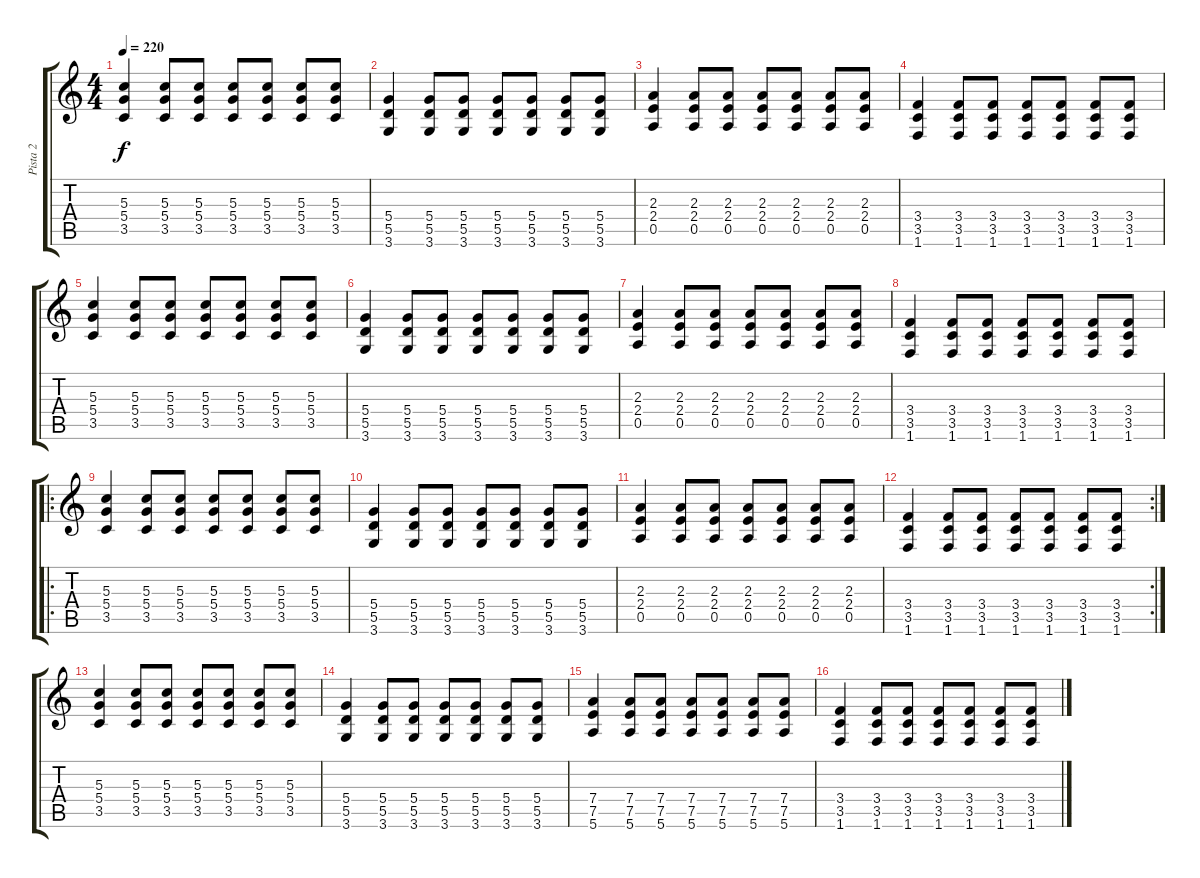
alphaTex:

\track ("Pista 2" "Pista 2") {instrument distortionguitar}
\staff {score tabs}
\tuning (E4 B3 G3 D3 A2 E2) {hide}
\ts (4 4)
\tempo 220
\clef g2
\ks c
(5.3 5.4 3.5).4{dy f volume 8 instrument overdrivenguitar} (5.3 5.4 3.5).8 (5.3 5.4 3.5).8 (5.3 5.4 3.5).8 (5.3 5.4 3.5).8 (5.3 5.4 3.5).8 (5.3 5.4 3.5).8 |
(5.4 5.5 3.6).4 (5.4 5.5 3.6).8 (5.4 5.5 3.6).8 (5.4 5.5 3.6).8 (5.4 5.5 3.6).8 (5.4 5.5 3.6).8 (5.4 5.5 3.6).8 |
(2.3 2.4 0.5).4 (2.3 2.4 0.5).8 (2.3 2.4 0.5).8 (2.3 2.4 0.5).8 (2.3 2.4 0.5).8 (2.3 2.4 0.5).8 (2.3 2.4 0.5).8 |
(3.4 3.5 1.6).4 (3.4 3.5 1.6).8 (3.4 3.5 1.6).8 (3.4 3.5 1.6).8 (3.4 3.5 1.6).8 (3.4 3.5 1.6).8 (3.4 3.5 1.6).8 |
(5.3 5.4 3.5).4{volume 8 instrument overdrivenguitar} (5.3 5.4 3.5).8 (5.3 5.4 3.5).8 (5.3 5.4 3.5).8 (5.3 5.4 3.5).8 (5.3 5.4 3.5).8 (5.3 5.4 3.5).8 |
(5.4 5.5 3.6).4 (5.4 5.5 3.6).8 (5.4 5.5 3.6).8 (5.4 5.5 3.6).8 (5.4 5.5 3.6).8 (5.4 5.5 3.6).8 (5.4 5.5 3.6).8 |
(2.3 2.4 0.5).4 (2.3 2.4 0.5).8 (2.3 2.4 0.5).8 (2.3 2.4 0.5).8 (2.3 2.4 0.5).8 (2.3 2.4 0.5).8 (2.3 2.4 0.5).8 |
(3.4 3.5 1.6).4 (3.4 3.5 1.6).8 (3.4 3.5 1.6).8 (3.4 3.5 1.6).8 (3.4 3.5 1.6).8 (3.4 3.5 1.6).8 (3.4 3.5 1.6).8 |
\ro
(5.3 5.4 3.5).4{volume 8 instrument overdrivenguitar} (5.3 5.4 3.5).8 (5.3 5.4 3.5).8 (5.3 5.4 3.5).8 (5.3 5.4 3.5).8 (5.3 5.4 3.5).8 (5.3 5.4 3.5).8 |
(5.4 5.5 3.6).4 (5.4 5.5 3.6).8 (5.4 5.5 3.6).8 (5.4 5.5 3.6).8 (5.4 5.5 3.6).8 (5.4 5.5 3.6).8 (5.4 5.5 3.6).8 |
(2.3 2.4 0.5).4 (2.3 2.4 0.5).8 (2.3 2.4 0.5).8 (2.3 2.4 0.5).8 (2.3 2.4 0.5).8 (2.3 2.4 0.5).8 (2.3 2.4 0.5).8 |
\rc 2
(3.4 3.5 1.6).4 (3.4 3.5 1.6).8 (3.4 3.5 1.6).8 (3.4 3.5 1.6).8 (3.4 3.5 1.6).8 (3.4 3.5 1.6).8 (3.4 3.5 1.6).8 |
(5.3 5.4 3.5).4{instrument electricguitarmuted} (5.3 5.4 3.5).8 (5.3 5.4 3.5).8 (5.3 5.4 3.5).8 (5.3 5.4 3.5).8 (5.3 5.4 3.5).8 (5.3 5.4 3.5).8 |
(5.4 5.5 3.6).4 (5.4 5.5 3.6).8 (5.4 5.5 3.6).8 (5.4 5.5 3.6).8 (5.4 5.5 3.6).8 (5.4 5.5 3.6).8 (5.4 5.5 3.6).8 |
(7.4 7.5 5.6).4 (7.4 7.5 5.6).8 (7.4 7.5 5.6).8 (7.4 7.5 5.6).8 (7.4 7.5 5.6).8 (7.4 7.5 5.6).8 (7.4 7.5 5.6).8 |
(3.4 3.5 1.6).4 (3.4 3.5 1.6).8 (3.4 3.5 1.6).8 (3.4 3.5 1.6).8 (3.4 3.5 1.6).8 (3.4 3.5 1.6).8 (3.4 3.5 1.6).8
